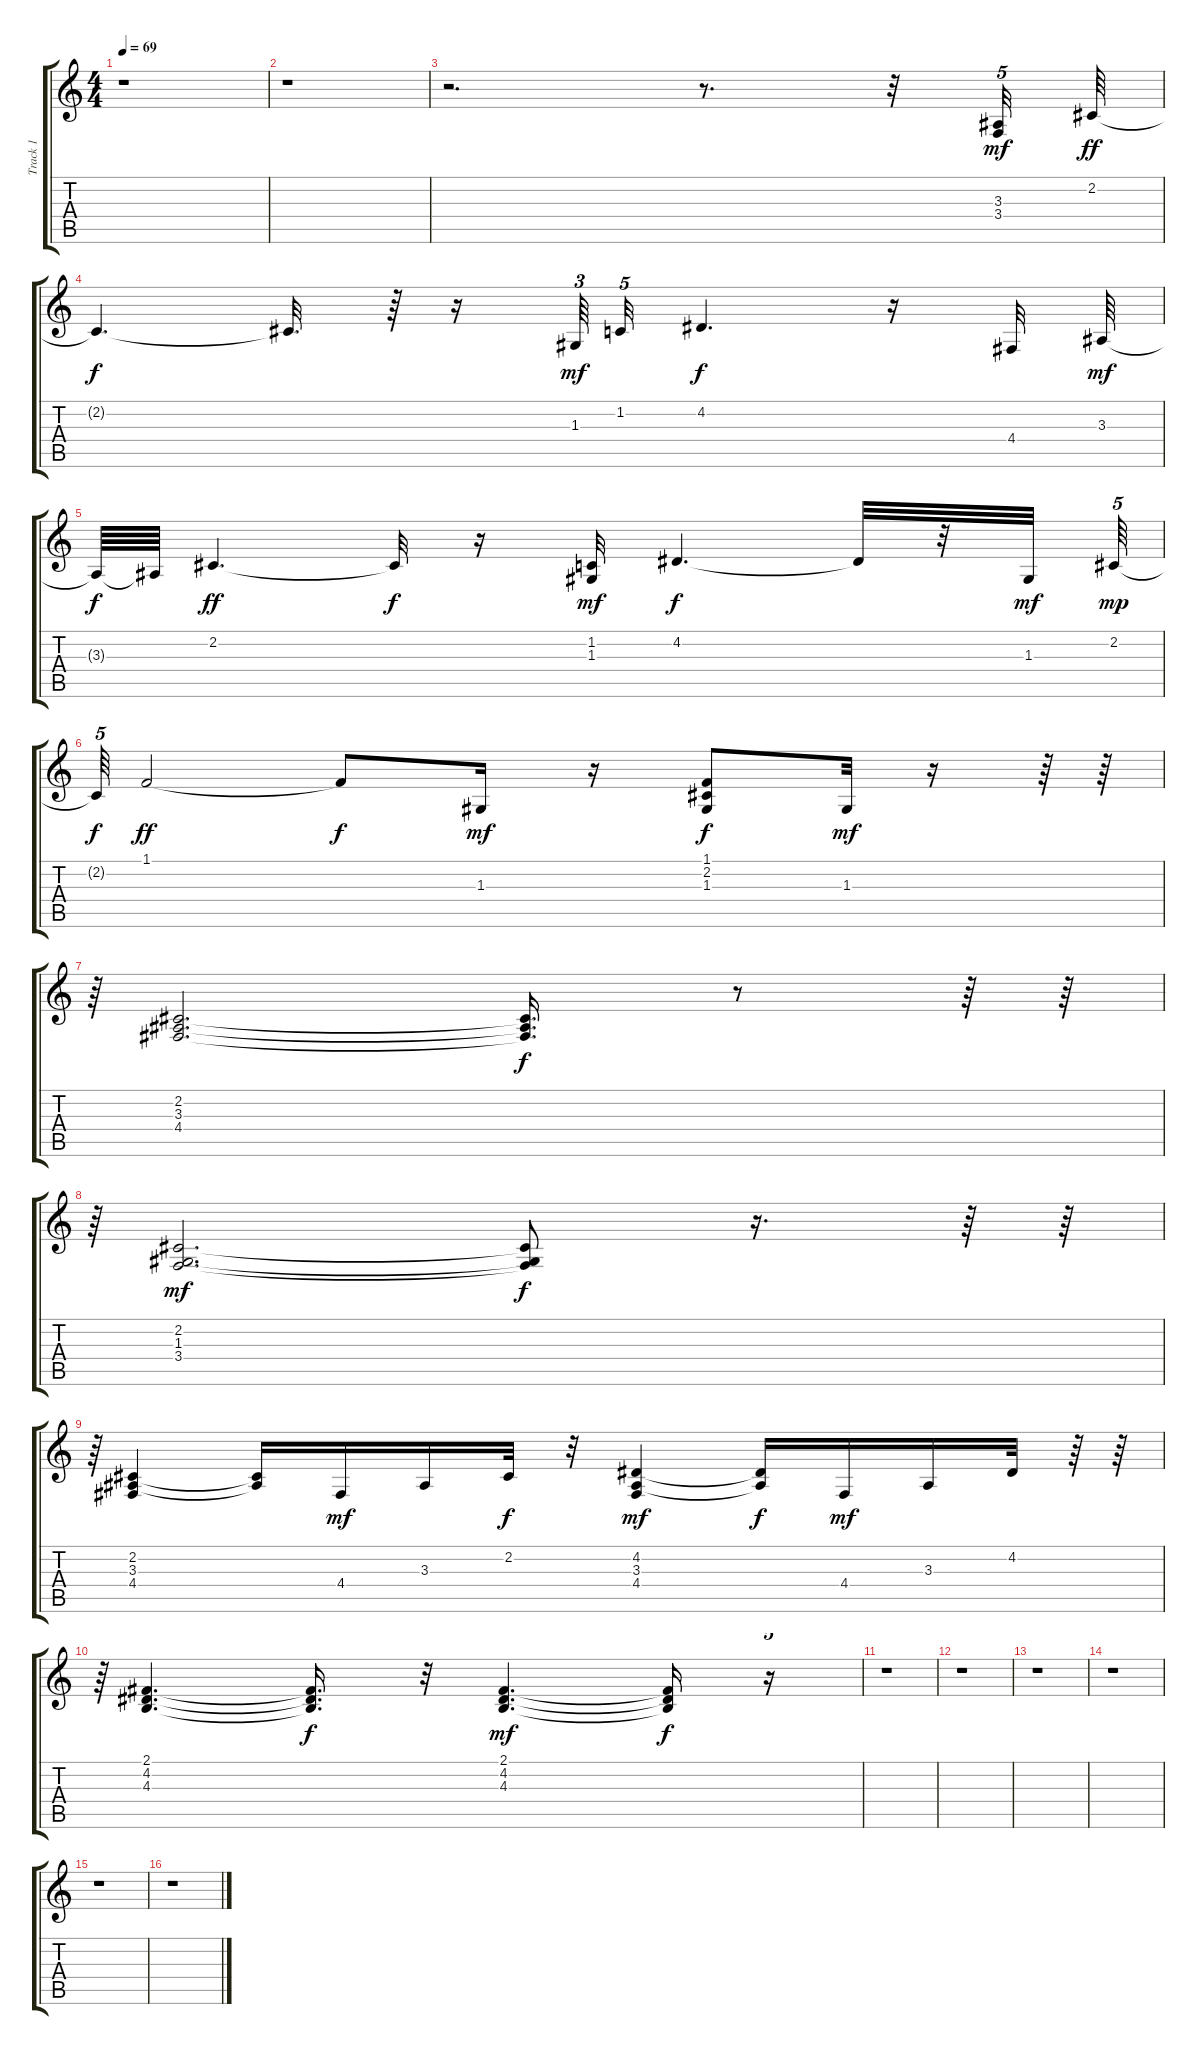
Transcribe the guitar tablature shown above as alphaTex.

\track ("Track 1" "Track 1") {instrument brightacousticpiano}
\staff {score tabs}
\tuning (E4 B3 G3 D3 A2 E2) {hide}
\ts (4 4)
\tempo 69
\clef g2
\ks c
r.1{dy f} |
r.1 |
r.2{d} r.8{d} r.32 (3.3 3.4).32{tu (5 4) dy mf} 2.2.64{dy ff} |
2.2{t}.4{d dy f} 2.2{t}.32{d} r.64 r.16 1.3.64{tu (3 2) dy mf} 1.2.32{tu (5 4)} 4.2.4{d dy f} r.16 4.4.32 3.3.64{dy mf} |
3.3{t}.64{dy f} 3.3{t}.64 2.2.4{d dy ff} 2.2{t}.32{dy f} r.16 (1.2 1.3).32{dy mf} 4.2.4{d dy f} 4.2{t}.32 r.32 1.3.32{dy mf} 2.2.64{tu (5 4) dy mp} |
2.2{t}.64{tu (5 4) dy f} 1.1.2{dy ff} 1.1{t}.8{dy f} 1.3.16{dy mf} r.16 (1.1 2.2 1.3).8{dy f} 1.3.32{dy mf} r.16 r.64 r.64 |
r.64{tu (5 4)} (2.2 3.3 4.4).2{d} (2.2{t} 3.3{t} 4.4{t}).16{d dy f} r.8 r.64 r.64 |
r.64{tu (5 4)} (2.2 1.3 3.4).2{d dy mf} (2.2{t} 1.3{t} 3.4{t}).8{dy f} r.16{d} r.64 r.64 |
r.64{tu (5 4)} (2.2 3.3 4.4).4 (2.2{t} 3.3{t}).16 4.4.16{dy mf} 3.3.16 2.2.32{dy f} r.32 (4.2 3.3 4.4).4{dy mf} (4.2{t} 3.3{t}).16{dy f} 4.4.16{dy mf} 3.3.16 4.2.32 r.64 r.64 |
r.64{tu (5 4)} (2.1 4.2 4.3).4{d} (2.1{t} 4.2{t} 4.3{t}).16{d dy f} r.32 (2.1 4.2 4.3).4{d dy mf} (2.1{t} 4.2{t} 4.3{t}).16{dy f} r.16{tu (5 4)} |
r.1 |
r.1 |
r.1 |
r.1 |
r.1 |
r.1
